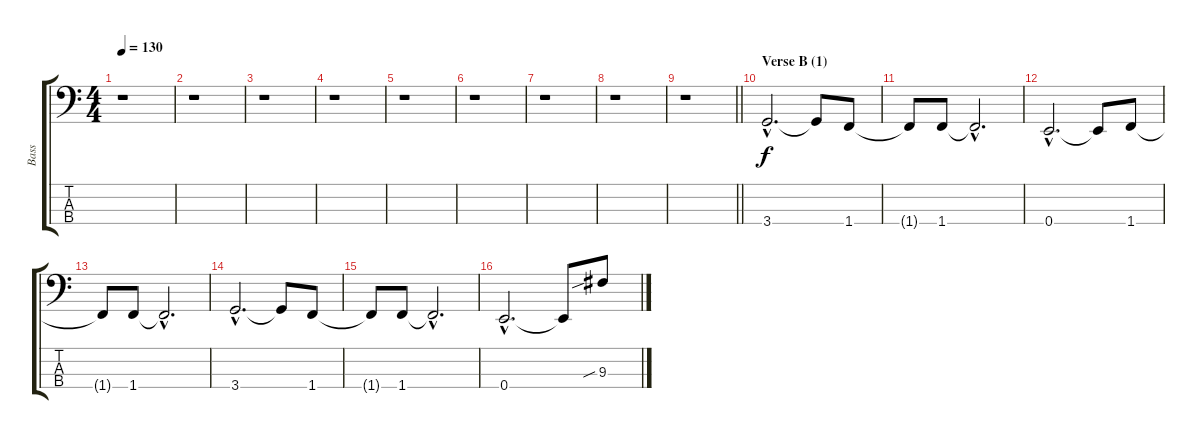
\track ("Bass" "Bass") {instrument electricbasspick}
\staff {score tabs}
\tuning (G2 D2 A1 E1) {hide}
\ts (4 4)
\tempo 130
\clef f4
\ks c
r.1{dy f} |
r.1 |
r.1 |
r.1 |
r.1 |
r.1 |
r.1 |
r.1 |
\barLineRight lightlight
r.1 |
\section ("" "Verse B (1)")
3.4{hac}.2{d} 3.4{t}.8 1.4.8 |
1.4{t}.8 1.4.8 1.4{hac t}.2{d} |
0.4{hac}.2{d} 0.4{t}.8 1.4.8 |
1.4{t}.8 1.4.8 1.4{hac t}.2{d} |
3.4{hac}.2{d} 3.4{t}.8 1.4.8 |
1.4{t}.8 1.4.8 1.4{hac t}.2{d} |
0.4{hac}.2{d} 0.4{t}.8 9.3{sib}.8
